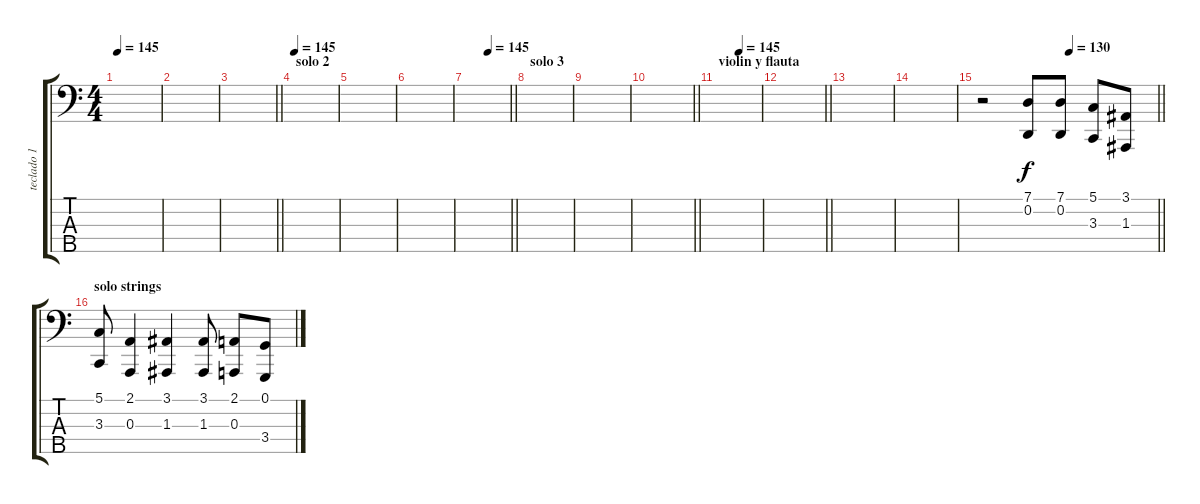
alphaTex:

\track ("teclado 1" "teclado 1") {instrument lead2sawtooth}
\staff {score tabs}
\tuning (G2 D2 A1 E1 B0) {hide}
\ts (4 4)
\tempo 145
\clef f4
\ks c
|
|
\barLineRight lightlight
|
\section ("" "solo 2")
\tempo 145
|
|
|
\tempo (145 0.5)
\barLineRight lightlight
|
\section ("" "solo 3")
|
|
\barLineRight lightlight
|
\section ("" "violin y flauta")
\tempo (145 0.5)
|
\barLineRight lightlight
|
|
|
\tempo (130 0.5)
\barLineRight lightlight
r.2 (7.1 0.2).8{volume 15 instrument stringensemble1} (7.1 0.2).8 (5.1 3.3).8 (3.1 1.3).8 |
\section ("" "solo strings")
(5.1 3.3).8 (2.1 0.3).4 (3.1 1.3).4 (3.1 1.3).8 (2.1 0.3).8 (0.1 3.4).8
